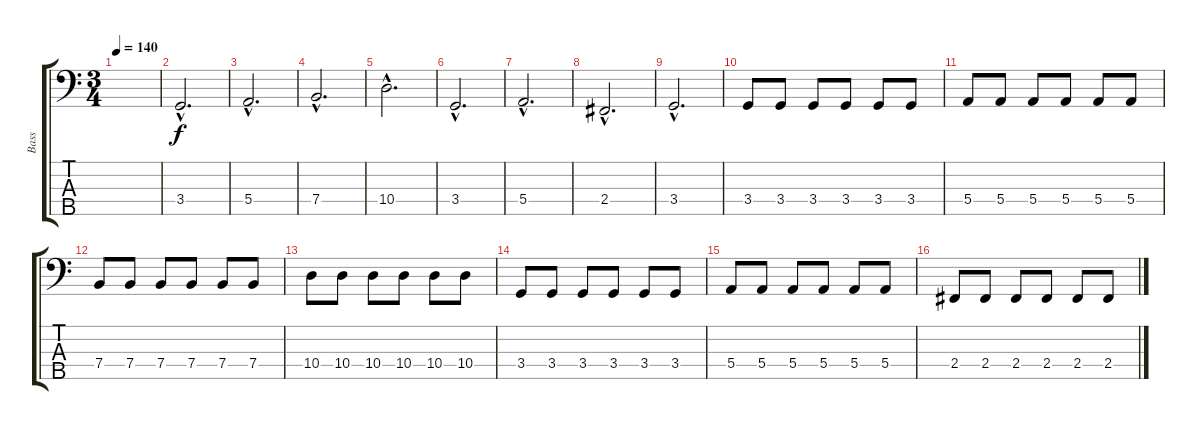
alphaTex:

\track ("Bass" "Bass") {instrument electricbassfinger}
\staff {score tabs}
\tuning (G2 D2 A1 E1 B0) {hide}
\ts (3 4)
\tempo 140
\clef f4
\ks c
|
3.4{hac}.2{d} |
5.4{hac}.2{d} |
7.4{hac}.2{d} |
10.4{hac}.2{d} |
3.4{hac}.2{d} |
5.4{hac}.2{d} |
2.4{hac}.2{d} |
3.4{hac}.2{d} |
3.4.8 3.4.8 3.4.8 3.4.8 3.4.8 3.4.8 |
5.4.8 5.4.8 5.4.8 5.4.8 5.4.8 5.4.8 |
7.4.8 7.4.8 7.4.8 7.4.8 7.4.8 7.4.8 |
10.4.8 10.4.8 10.4.8 10.4.8 10.4.8 10.4.8 |
3.4.8 3.4.8 3.4.8 3.4.8 3.4.8 3.4.8 |
5.4.8 5.4.8 5.4.8 5.4.8 5.4.8 5.4.8 |
2.4.8 2.4.8 2.4.8 2.4.8 2.4.8 2.4.8
